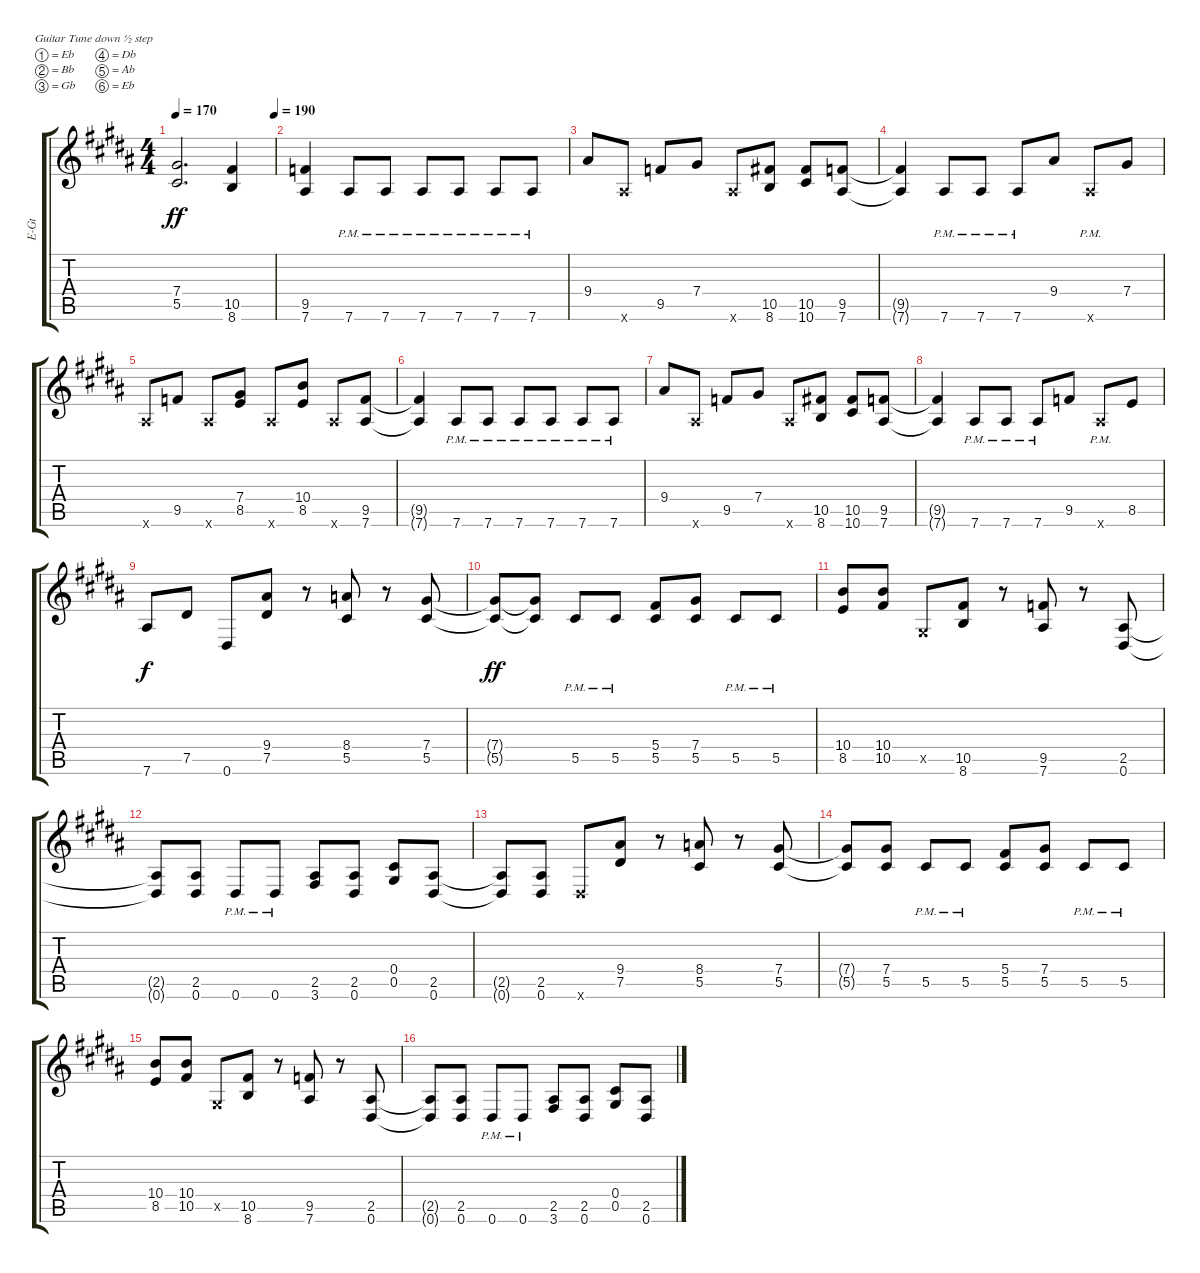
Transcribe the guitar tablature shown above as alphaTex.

\bracketExtendMode groupsimilarinstruments
\otherSystemsTrackNameOrientation horizontal
\track ("Electric Guitar 2" "E-Gt") {instrument distortionguitar}
\staff {score tabs}
\tuning (Eb4 Bb3 Gb3 Db3 Ab2 Eb2)
\ts (4 4)
\tempo 170
\tempo (190 1)
\clef g2
\ks b
(7.4{t acc forcenatural} 5.5{t acc forcenatural}).2{d dy ff} (8.6{acc forcenatural} 10.5{acc forcenatural}).4 |
(9.5{acc b} 7.6{acc forcenatural}).4 7.6{pm acc forcenatural}.8 7.6{pm acc forcenatural}.8 7.6{pm acc forcenatural}.8 7.6{pm acc forcenatural}.8 7.6{pm acc forcenatural}.8 7.6{pm acc forcenatural}.8 |
9.4{acc forcenatural}.8 7.6{x acc forcenatural}.8 9.5{acc b}.8 7.4{acc forcenatural}.8 7.6{x acc forcenatural}.8 (10.5{acc forcenatural} 8.6{acc forcenatural}).8 (10.5{acc forcenatural} 10.6{acc forcenatural}).8 (7.6{acc forcenatural} 9.5{acc b}).8 |
(9.5{t acc b} 7.6{t acc forcenatural}).4 7.6{pm acc forcenatural}.8 7.6{pm acc forcenatural}.8 7.6{pm acc forcenatural}.8 9.4{acc forcenatural}.8 7.6{pm x acc forcenatural}.8 7.4{acc forcenatural}.8 |
7.6{x acc forcenatural}.8 9.5{acc b}.8 7.6{x acc forcenatural}.8 (8.5{acc forcenatural} 7.4{acc forcenatural}).8 7.6{x acc forcenatural}.8 (8.5{acc forcenatural} 10.4{acc forcenatural}).8 7.6{x acc forcenatural}.8 (7.6{acc forcenatural} 9.5{acc b}).8 |
(9.5{t acc b} 7.6{t acc forcenatural}).4 7.6{pm acc forcenatural}.8 7.6{pm acc forcenatural}.8 7.6{pm acc forcenatural}.8 7.6{pm acc forcenatural}.8 7.6{pm acc forcenatural}.8 7.6{pm acc forcenatural}.8 |
9.4{acc forcenatural}.8 7.6{x acc forcenatural}.8 9.5{acc b}.8 7.4{acc forcenatural}.8 7.6{x acc forcenatural}.8 (10.5{acc forcenatural} 8.6{acc forcenatural}).8 (10.5{acc forcenatural} 10.6{acc forcenatural}).8 (7.6{acc forcenatural} 9.5{acc b}).8 |
(9.5{t acc b} 7.6{t acc forcenatural}).4 7.6{pm acc forcenatural}.8 7.6{pm acc forcenatural}.8 7.6{pm acc forcenatural}.8 9.5{acc b}.8 7.6{pm x acc forcenatural}.8 8.5{acc forcenatural}.8 |
7.6{acc forcenatural}.8{dy f} 7.5{acc forcenatural}.8 0.6{acc forcenatural}.8 (9.4{acc forcenatural} 7.5{acc forcenatural}).8 r.8 (5.5{acc forcenatural} 8.4{acc b}).8 r.8 (5.5{acc forcenatural} 7.4{acc forcenatural}).8 |
(5.5{t acc forcenatural} 7.4{t acc forcenatural}).8{dy ff} (5.5{t acc forcenatural} 7.4{t acc forcenatural}).8 5.5{pm acc forcenatural}.8 5.5{pm acc forcenatural}.8 (5.5{acc forcenatural} 5.4{acc forcenatural}).8 (5.5{acc forcenatural} 7.4{acc forcenatural}).8 5.5{pm acc forcenatural}.8 5.5{pm acc forcenatural}.8 |
(8.5{acc forcenatural} 10.4{acc forcenatural}).8 (10.5{acc forcenatural} 10.4{acc forcenatural}).8 0.5{x acc forcenatural}.8 (8.6{acc forcenatural} 10.5{acc forcenatural}).8 r.8 (7.6{acc forcenatural} 9.5{acc b}).8 r.8 (0.6{acc forcenatural} 2.5{acc forcenatural}).8 |
(2.5{t acc forcenatural} 0.6{t acc forcenatural}).8 (0.6{acc forcenatural} 2.5{acc forcenatural}).8 0.6{pm acc forcenatural}.8 0.6{pm acc forcenatural}.8 (3.6{acc forcenatural} 2.5{acc forcenatural}).8 (0.6{acc forcenatural} 2.5{acc forcenatural}).8 (0.5{acc forcenatural} 0.4{acc forcenatural}).8 (0.6{acc forcenatural} 2.5{acc forcenatural}).8 |
(0.6{t acc forcenatural} 2.5{t acc forcenatural}).8 (0.6{acc forcenatural} 2.5{acc forcenatural}).8 0.6{x acc forcenatural}.8 (7.5{acc forcenatural} 9.4{acc forcenatural}).8 r.8 (5.5{acc forcenatural} 8.4{acc b}).8 r.8 (5.5{acc forcenatural} 7.4{acc forcenatural}).8 |
(5.5{t acc forcenatural} 7.4{t acc forcenatural}).8 (5.5{acc forcenatural} 7.4{acc forcenatural}).8 5.5{pm acc forcenatural}.8 5.5{pm acc forcenatural}.8 (5.5{acc forcenatural} 5.4{acc forcenatural}).8 (5.5{acc forcenatural} 7.4{acc forcenatural}).8 5.5{pm acc forcenatural}.8 5.5{pm acc forcenatural}.8 |
(8.5{acc forcenatural} 10.4{acc forcenatural}).8 (10.5{acc forcenatural} 10.4{acc forcenatural}).8 0.5{x acc forcenatural}.8 (8.6{acc forcenatural} 10.5{acc forcenatural}).8 r.8 (7.6{acc forcenatural} 9.5{acc b}).8 r.8 (0.6{acc forcenatural} 2.5{acc forcenatural}).8 |
(2.5{t acc forcenatural} 0.6{t acc forcenatural}).8 (0.6{acc forcenatural} 2.5{acc forcenatural}).8 0.6{pm acc forcenatural}.8 0.6{pm acc forcenatural}.8 (3.6{acc forcenatural} 2.5{acc forcenatural}).8 (0.6{acc forcenatural} 2.5{acc forcenatural}).8 (0.5{acc forcenatural} 0.4{acc forcenatural}).8 (0.6{acc forcenatural} 2.5{acc forcenatural}).8
